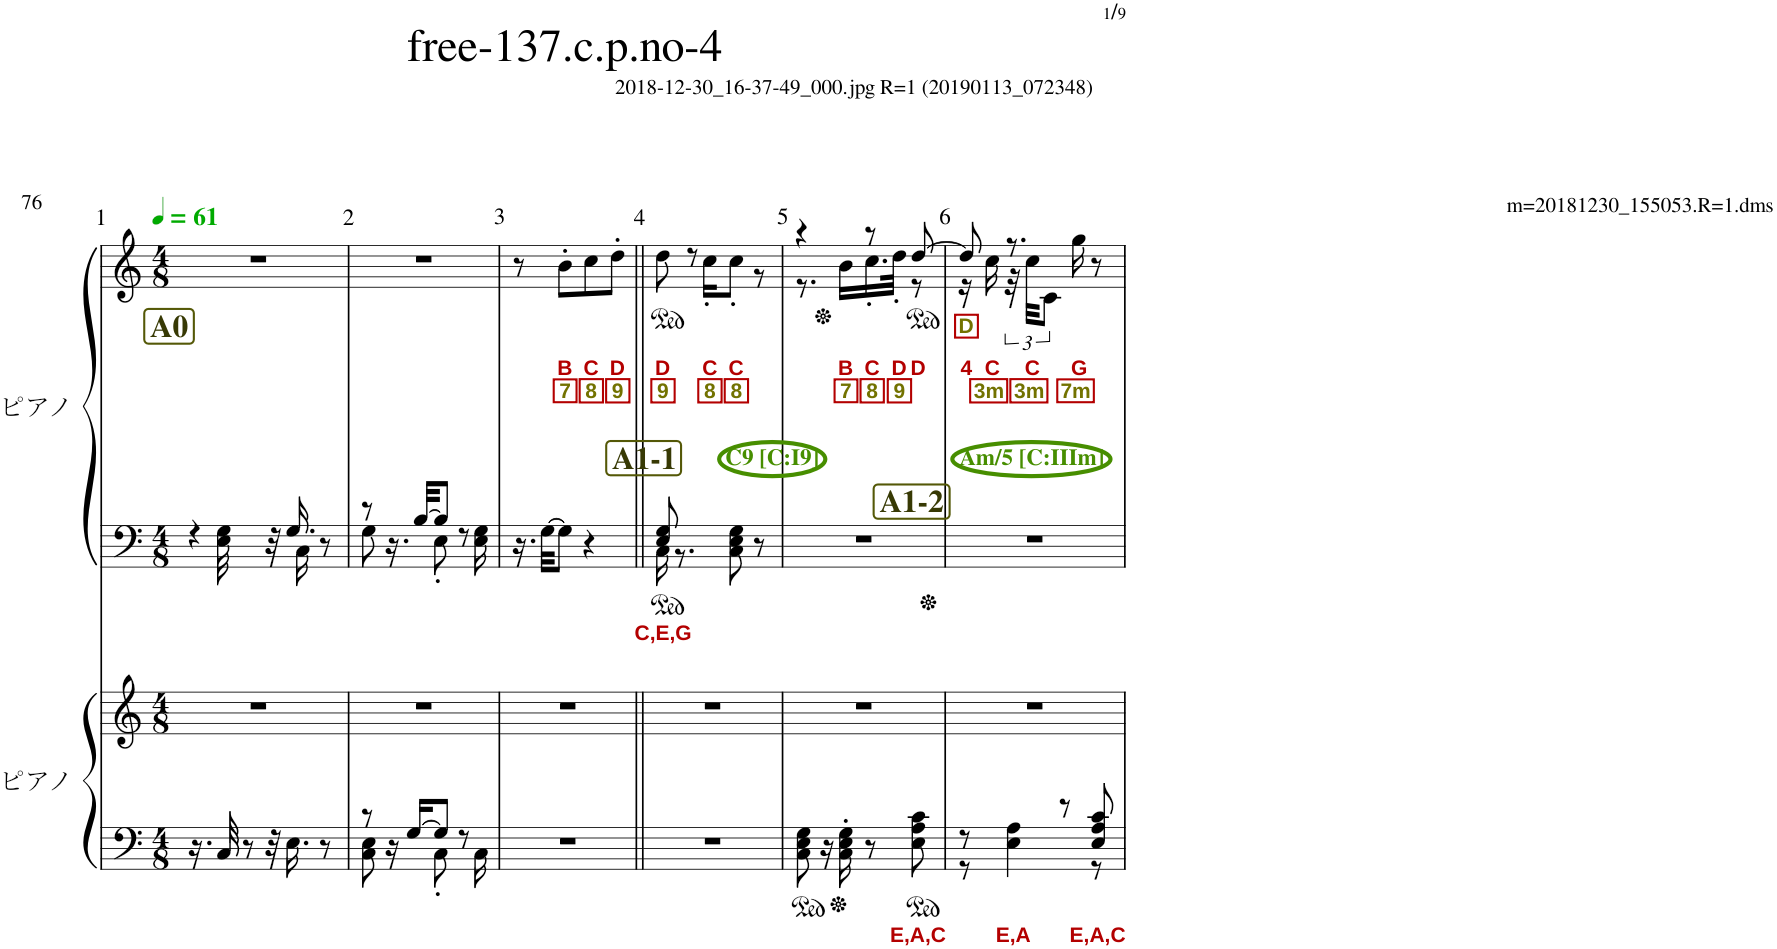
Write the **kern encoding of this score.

**kern	**text	**text	**kern	**kern	**text	**text	**kern	**text	**text	**text
*part2	*part2	*part2	*part2	*part1	*part1	*part1	*part1	*part1	*part1	*part1
*staff4	*staff4	*staff4	*staff3	*staff2	*staff2	*staff2	*staff1	*staff1	*staff1	*staff1
*I"ピアノ	*	*	*	*I"ピアノ	*	*	*	*	*	*
*clefF4	*	*	*clefG2	*clefF4	*	*	*clefG2	*	*	*
*k[]	*	*	*k[]	*k[]	*	*	*k[]	*	*	*
*M4/8	*	*	*M4/8	*M4/8	*	*	*M4/8	*	*	*
*MM61	*	*	*MM61	*MM61	*	*	*MM61	*	*	*
!!LO:REH:place=s1:b:B:cj:color=#373904:fs=15:t=A0
=1	=1	=1	=1	=1	=1	=1	=1	=1	=1	=1
*	*	*	*	*^	*	*	*	*	*	*
16.r	.	.	2r	4r	16.ryy	.	.	2r	.	.	.
32C/	.	.	.	.	32E\ 32G\	.	.	.	.	.	.
8r	.	.	.	.	8.ryy	.	.	.	.	.	.
32r	.	.	.	32r	.	.	.	.	.	.	.
16.E\	.	.	.	16.G/	.	.	.	.	.	.	.
.	.	.	.	.	16C\	.	.	.	.	.	.
8r	.	.	.	8r	8ryy	.	.	.	.	.	.
=2	=2	=2	=2	=2	=2	=2	=2	=2	=2	=2	=2
*^	*	*	*	*	*	*	*	*	*	*	*
8r	8C\ 8E\	.	.	2r	8r	8G\	.	.	2r	.	.	.
16r	8ryy	.	.	.	16.r	8ryy	.	.	.	.	.	.
[16G/KL	.	.	.	.	.	.	.	.	.	.	.	.
.	.	.	.	.	[32B/KKL	.	.	.	.	.	.	.
8G/J]	8C'\	.	.	.	8B/J]	8E'\	.	.	.	.	.	.
8r	16ryy	.	.	.	8r	16ryy	.	.	.	.	.	.
.	16C\	.	.	.	.	16E\ 16G\	.	.	.	.	.	.
*v	*v	*	*	*	*v	*v	*	*	*	*	*	*
=3	=3	=3	=3	=3	=3	=3	=3	=3	=3	=3
2r	.	.	2r	16.r	.	.	8r	.	.	.
.	.	.	.	[32G\KKL	.	.	.	.	.	.
!	!	!	!	!	!	!	!	!	!LO:LY:b:color=#B30000	!LO:LY:b:color=#727200
.	.	.	.	8G\J]	.	.	8b'\L	.	B	7
!	!	!	!	!	!	!	!	!	!LO:LY:b:color=#B30000	!LO:LY:b:color=#727200
.	.	.	.	4r	.	.	8cc\	.	C	8
!	!	!	!	!	!	!	!	!	!LO:LY:b:color=#B30000	!LO:LY:b:color=#727200
.	.	.	.	.	.	.	8dd'\J	.	D	9
!!LO:REH:place=s1:b:B:cj:color=#373904:fs=15:t=A1-1
=4||	=4||	=4||	=4||	=4||	=4||	=4||	=4||	=4||	=4||	=4||
*	*	*	*	*^	*	*	*	*	*	*
!	!	!	!	!	!	!	!LO:LY:b:color=#B30000	!	!	!	!
*	*	*	*	*	*	*	*	*ped	*	*	*
!	!	!	!	!	!	!	!	!LO:TX:b:B:color=#478E00:t=C9 [C&colon;I9]	!	!	!
!	!	!	!	!	!	!	!	!	!	!LO:LY:b:color=#B30000	!LO:LY:b:color=#727200
*	*	*	*	*	*	*	*	*^	*	*	*
2r	.	.	2r	8E/ 8G/	16C\	.	C,E,G	8dd\	8.ryy	.	D	9
.	.	.	.	.	8.r	.	.	.	.	.	.	.
.	.	.	.	8ryy	.	.	.	8r	.	.	.	.
!	!	!	!	!	!	!	!	!	!	!	!LO:LY:b:color=#B30000	!LO:LY:b:color=#727200
.	.	.	.	.	.	.	.	.	16cc'\KL	.	C	8
!	!	!	!	!	!	!	!	!	!	!	!LO:LY:b:color=#B30000	!LO:LY:b:color=#727200
.	.	.	.	8C\ 8E\ 8G\	4ryy	.	.	4ryy	8cc'\J	.	C	8
.	.	.	.	8r	.	.	.	.	8r	.	.	.
*	*	*	*	*v	*v	*	*	*	*	*	*	*
!!LO:REH:place=s1:b:B:cj:color=#373904:fs=15:t=A1-2:qo=1.5	!!
=5	=5	=5	=5	=5	=5	=5	=5	=5	=5	=5	=5
8C\ 8E\ 8G\	.	.	2r	2r	.	.	4r	8.r	.	.	.
16r	.	.	.	.	.	.	.	.	.	.	.
*	*	*	*	*	*	*	*Xped	*	*	*	*
!	!	!	!	!	!	!	!	!	!	!LO:LY:b:color=#B30000	!LO:LY:b:color=#727200
16C\' 16E\' 16G\'	.	.	.	.	.	.	.	16b\LL	.	B	7
!	!	!	!	!	!	!	!	!	!	!LO:LY:b:color=#B30000	!LO:LY:b:color=#727200
8r	.	.	.	.	.	.	8r	16.cc'\	.	C	8
!	!	!	!	!	!	!	!	!	!	!LO:LY:b:color=#B30000	!LO:LY:b:color=#727200
.	.	.	.	.	.	.	.	32dd'\JJk	.	D	9
!	!	!LO:LY:b:color=#B30000	!	!	!	!	!	!	!	!LO:LY:b:color=#B30000	!
8E\ 8A\ 8c\	.	E,A,C	.	.	.	.	[8dd/	8r	.	D	.
=6	=6	=6	=6	=6	=6	=6	=6	=6	=6	=6	=6
*^	*	*	*	*	*	*	*	*	*	*	*
!	!	!	!	!	!	!	!	!LO:TX:b:B:color=#478E00:t=Am/5 [C&colon;IIIm]	!	!	!	!
!	!	!	!	!	!	!	!	!	!	!LO:LY:b:color=#727200	!LO:LY:b:color=#B30000	!
8r	8r	.	.	2r	2r	.	.	8dd/]	16r	D	4	.
!	!	!	!	!	!	!	!	!	!	!	!LO:LY:b:color=#B30000	!LO:LY:b:color=#727200
.	.	.	.	.	.	.	.	.	16cc\	.	C	3m
!	!	!	!LO:LY:b:color=#B30000	!	!	!	!	!	!	!	!	!
8ryy	4E\ 4A\	.	E,A	.	.	.	.	8.r	48r	.	.	.
!	!	!	!	!	!	!	!	!	!	!	!LO:LY:b:color=#B30000	!LO:LY:b:color=#727200
.	.	.	.	.	.	.	.	.	48cc\KKL	.	C	3m
.	.	.	.	.	.	.	.	.	12c\J	.	.	.
8r	.	.	.	.	.	.	.	.	4ryy	.	.	.
!	!	!	!	!	!	!	!	!	!	!	!LO:LY:b:color=#B30000	!LO:LY:b:color=#727200
.	.	.	.	.	.	.	.	16gg\	.	.	G	7m
!	!	!	!LO:LY:b:color=#B30000	!	!	!	!	!	!	!	!	!
8E/ 8A/ 8c/	8r	.	E,A,C	.	.	.	.	8r	.	.	.	.
*v	*v	*	*	*	*	*	*	*v	*v	*	*	*
=	=	=	=	=	=	=	=	=	=	=
*-	*-	*-	*-	*-	*-	*-	*-	*-	*-	*-
